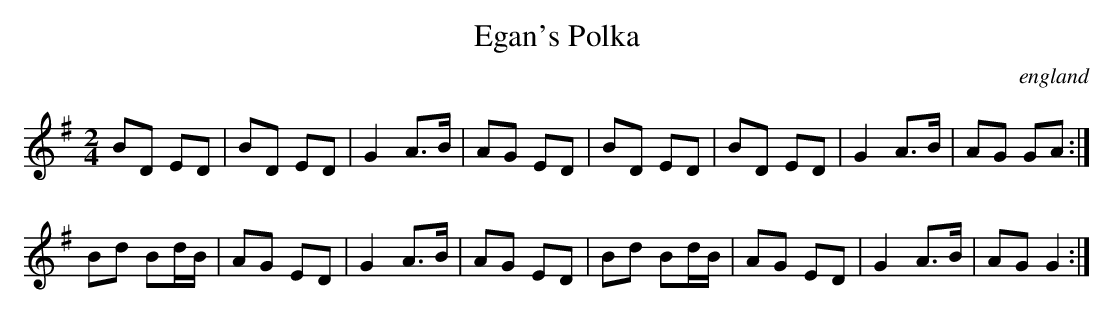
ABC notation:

X:1
T:Egan's Polka
O:england
M:2/4
L:1/8
K:G
BD ED|BD ED|G2 A>B|AG ED|BD ED|BD ED|G2 A>B|AG GA:|
Bd Bd/B/|AG ED|G2 A>B|AG ED|Bd Bd/B/|AG ED|G2 A>B|AG G2:|
